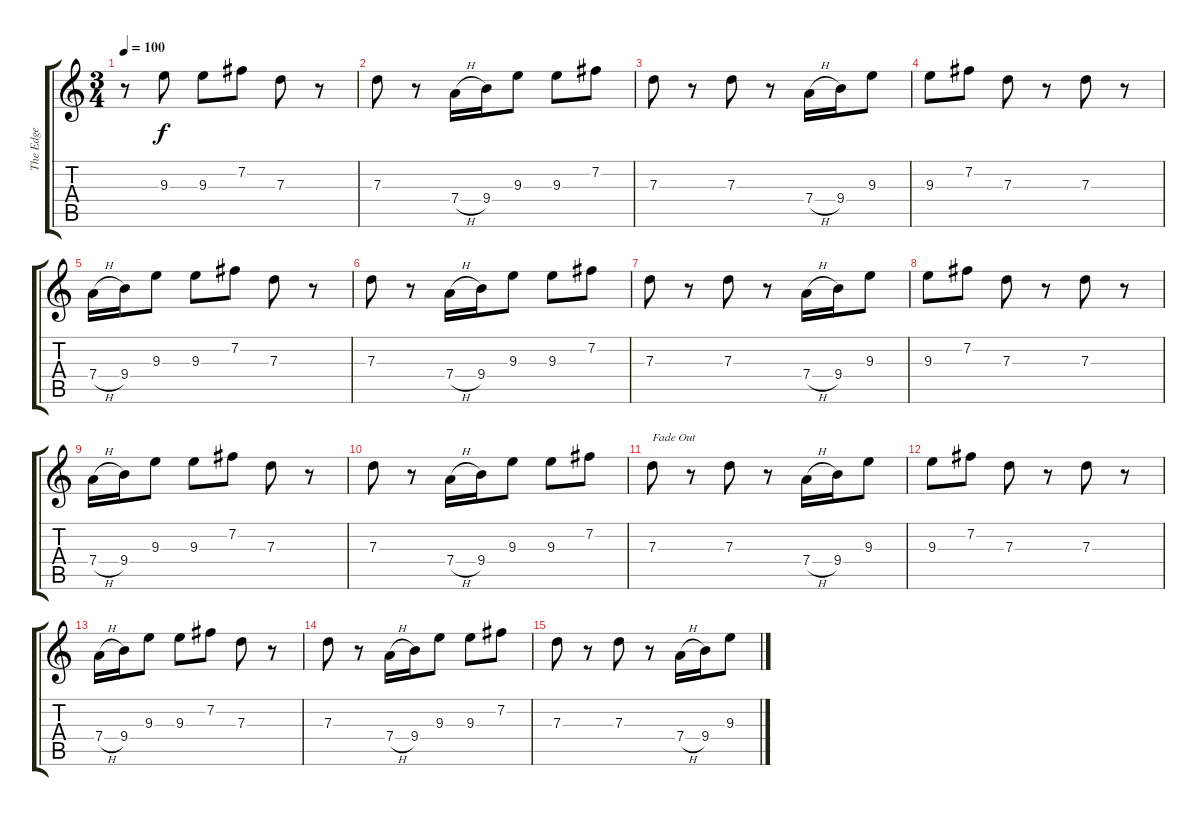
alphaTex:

\track ("The Edge" "The Edge") {instrument overdrivenguitar}
\staff {score tabs}
\tuning (E4 B3 G3 D3 A2 E2) {hide}
\ts (3 4)
\tempo 100
\clef g2
\ks c
r.8{dy f} 9.3.8 9.3.8 7.2.8 7.3.8 r.8 |
7.3.8 r.8 7.4{h}.16 9.4.16 9.3.8 9.3.8 7.2.8 |
7.3.8 r.8 7.3.8 r.8 7.4{h}.16 9.4.16 9.3.8 |
9.3.8 7.2.8 7.3.8 r.8 7.3.8 r.8 |
7.4{h}.16 9.4.16 9.3.8 9.3.8 7.2.8 7.3.8 r.8 |
7.3.8 r.8 7.4{h}.16 9.4.16 9.3.8 9.3.8 7.2.8 |
7.3.8 r.8 7.3.8 r.8 7.4{h}.16 9.4.16 9.3.8 |
9.3.8 7.2.8 7.3.8 r.8 7.3.8 r.8 |
7.4{h}.16 9.4.16 9.3.8 9.3.8 7.2.8 7.3.8 r.8 |
7.3.8 r.8 7.4{h}.16 9.4.16 9.3.8 9.3.8 7.2.8 |
7.3.8{txt "Fade Out"} r.8 7.3.8 r.8 7.4{h}.16 9.4.16 9.3.8 |
9.3.8 7.2.8 7.3.8 r.8 7.3.8 r.8 |
7.4{h}.16 9.4.16 9.3.8 9.3.8 7.2.8 7.3.8 r.8 |
7.3.8 r.8 7.4{h}.16 9.4.16 9.3.8 9.3.8 7.2.8 |
7.3.8 r.8 7.3.8 r.8 7.4{h}.16 9.4.16 9.3.8
